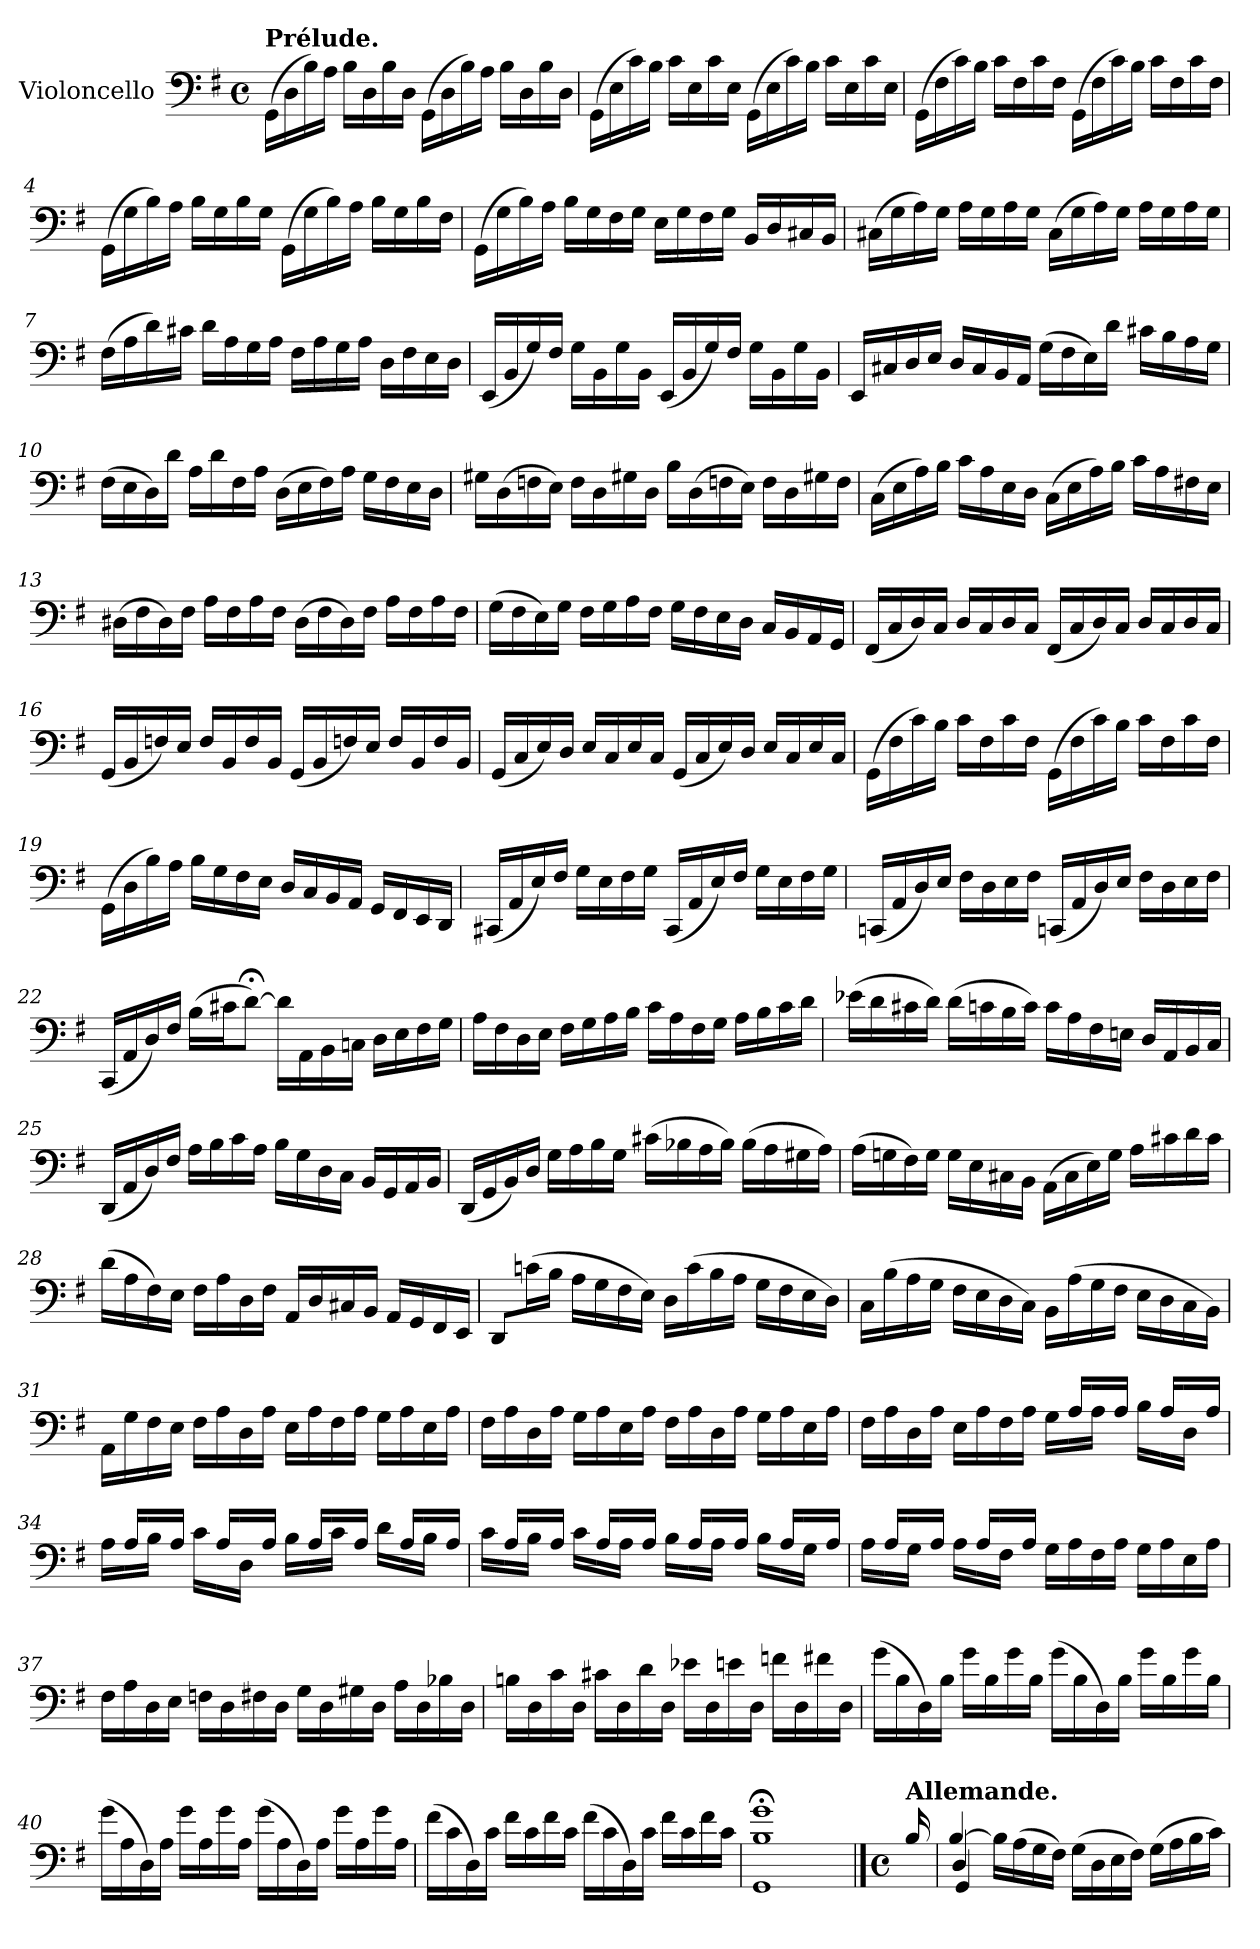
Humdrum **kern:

**kern
*part1
*staff1
*I"Violoncello
*I'Vc.
*clefF4
*k[f#]
*M4/4
*met(c)
=1
!LO:TX:a:B:t=Prélude.
(16GG\LL
16D\
16B\)
16A\JJ
16B\LL
16D\
16B\
16D\JJ
(16GG\LL
16D\
16B\)
16A\JJ
16B\LL
16D\
16B\
16D\JJ
=2
(16GG\LL
16E\
16c\)
16B\JJ
16c\LL
16E\
16c\
16E\JJ
(16GG\LL
16E\
16c\)
16B\JJ
16c\LL
16E\
16c\
16E\JJ
=3
(16GG\LL
16F#\
16c\)
16B\JJ
16c\LL
16F#\
16c\
16F#\JJ
(16GG\LL
16F#\
16c\)
16B\JJ
16c\LL
16F#\
16c\
16F#\JJ
!!LO:LB:g=z
=4
(16GG\LL
16G\
16B\)
16A\JJ
16B\LL
16G\
16B\
16G\JJ
(16GG\LL
16G\
16B\)
16A\JJ
16B\LL
16G\
16B\
16F#\JJ
=5
(16GG\LL
16G\
16B\)
16A\JJ
16B\LL
16G\
16F#\
16G\JJ
16E\LL
16G\
16F#\
16G\JJ
16BB/LL
16D/
16C#X/
16BB/JJ
=6
(16C#X\LL
16G\
16A\)
16G\JJ
16A\LL
16G\
16A\
16G\JJ
(16C#\LL
16G\
16A\)
16G\JJ
16A\LL
16G\
16A\
16G\JJ
=7
(16F#\LL
16A\
16d\)
16c#X\JJ
16d\LL
16A\
16G\
16A\JJ
16F#\LL
16A\
16G\
16A\JJ
16D\LL
16F#\
16E\
16D\JJ
!!LO:LB:g=z
=8
(16EE/LL
16BB/
16G/)
16F#/JJ
16G\LL
16BB\
16G\
16BB\JJ
(16EE/LL
16BB/
16G/)
16F#/JJ
16G\LL
16BB\
16G\
16BB\JJ
=9
16EE/LL
16C#X/
16D/
16E/JJ
16D/LL
16C#/
16BB/
16AA/JJ
(16G\LL
16F#\
16E\)
16d\JJ
16c#X\LL
16B\
16A\
16G\JJ
=10
(16F#\LL
16E\
16D\)
16d\JJ
16A\LL
16d\
16F#\
16A\JJ
(16D\LL
16E\
16F#\)
16A\JJ
16G\LL
16F#\
16E\
16D\JJ
=11
16G#X\LL
(16D\
16Fn\
16E\JJ)
16F\LL
16D\
16G#X\
16D\JJ
16B\LL
(16D\
16Fn\
16E\JJ)
16F\LL
16D\
16G#X\
16F\JJ
!!LO:LB:g=z
=12
(16C\LL
16E\
16A\)
16B\JJ
16c\LL
16A\
16E\
16D\JJ
(16C\LL
16E\
16A\)
16B\JJ
16c\LL
16A\
16F#X\
16E\JJ
=13
(16D#X\LL
16F#\
16D#\)
16F#\JJ
16A\LL
16F#\
16A\
16F#\JJ
(16D#\LL
16F#\
16D#\)
16F#\JJ
16A\LL
16F#\
16A\
16F#\JJ
=14
(16G\LL
16F#\
16E\)
16G\JJ
16F#\LL
16G\
16A\
16F#\JJ
16G\LL
16F#\
16E\
16D\JJ
16C/LL
16BB/
16AA/
16GG/JJ
=15
(16FF#/LL
16C/
16D/)
16C/JJ
16D/LL
16C/
16D/
16C/JJ
(16FF#/LL
16C/
16D/)
16C/JJ
16D/LL
16C/
16D/
16C/JJ
!!LO:LB:g=z
=16
(16GG/LL
16BB/
16Fn/)
16E/JJ
16F/LL
16BB/
16F/
16BB/JJ
(16GG/LL
16BB/
16Fn/)
16E/JJ
16F/LL
16BB/
16F/
16BB/JJ
=17
(16GG/LL
16C/
16E/)
16D/JJ
16E/LL
16C/
16E/
16C/JJ
(16GG/LL
16C/
16E/)
16D/JJ
16E/LL
16C/
16E/
16C/JJ
=18
(16GG\LL
16F#\
16c\)
16B\JJ
16c\LL
16F#\
16c\
16F#\JJ
(16GG\LL
16F#\
16c\)
16B\JJ
16c\LL
16F#\
16c\
16F#\JJ
=19
(16GG\LL
16D\
16B\)
16A\JJ
16B\LL
16G\
16F#\
16E\JJ
16D/LL
16C/
16BB/
16AA/JJ
16GG/LL
16FF#/
16EE/
16DD/JJ
!!LO:LB:g=z
=20
(16CC#X/LL
16AA/
16E/)
16F#/JJ
16G\LL
16E\
16F#\
16G\JJ
(16CC#/LL
16AA/
16E/)
16F#/JJ
16G\LL
16E\
16F#\
16G\JJ
=21
(16CCn/LL
16AA/
16D/)
16E/JJ
16F#\LL
16D\
16E\
16F#\JJ
(16CCn/LL
16AA/
16D/)
16E/JJ
16F#\LL
16D\
16E\
16F#\JJ
=22
(16CC/LL
16AA/
16D/)
16F#/JJ
(16B\LL
16c#X\J
[8d;<\J)
16d\LL]
16AA\
16BB\
16Cn\JJ
16D\LL
16E\
16F#\
16G\JJ
=23
16A\LL
16F#\
16D\
16E\JJ
16F#\LL
16G\
16A\
16B\JJ
16c\LL
16A\
16F#\
16G\JJ
16A\LL
16B\
16c\
16d\JJ
!!LO:LB:g=z
=24
(16e-X\LL
16d\
16c#X\
16d\JJ)
(16d\LL
16cn\
16B\
16c\JJ)
16c\LL
16A\
16F#\
16En\JJ
16D/LL
16AA/
16BB/
16C/JJ
=25
(16DD/LL
16AA/
16D/)
16F#/JJ
16A\LL
16B\
16c\
16A\JJ
16B\LL
16G\
16D\
16C\JJ
16BB/LL
16GG/
16AA/
16BB/JJ
=26
(16DD/LL
16GG/
16BB/)
16D/JJ
16G\LL
16A\
16B\
16G\JJ
(16c#X\LL
16B-X\
16A\
16B-\JJ)
(16B-\LL
16A\
16G#X\
16A\JJ)
!!LO:LB:g=z
=27
(16A\LL
16Gn\
16F#\)
16G\JJ
16G\LL
16E\
16C#X\
16BB\JJ
(16AA\LL
16C#\
16E\)
16G\JJ
16A\LL
16c#X\
16d\
16c#\JJ
=28
(16d\LL
16A\
16F#\)
16E\JJ
16F#\LL
16A\
16D\
16F#\JJ
16AA/LL
16D/
16C#X/
16BB/JJ
16AA/LL
16GG/
16FF#/
16EE/JJ
=29
8DD/L
(16cn\L
16B\JJ
16A\LL
16G\
16F#\
16E\JJ)
16D\LL
(16c\
16B\
16A\JJ
16G\LL
16F#\
16E\
16D\JJ)
!!LO:LB:g=z
=30
16C\LL
(16B\
16A\
16G\JJ
16F#\LL
16E\
16D\
16C\JJ)
16BB\LL
(16A\
16G\
16F#\JJ
16E\LL
16D\
16C\
16BB\JJ)
=31
16AA\LL
16G\
16F#\
16E\JJ
16F#\LL
16A\
16D\
16A\JJ
16E\LL
16A\
16F#\
16A\JJ
16G\LL
16A\
16E\
16A\JJ
=32
16F#\LL
16A\
16D\
16A\JJ
16G\LL
16A\
16E\
16A\JJ
16F#\LL
16A\
16D\
16A\JJ
16G\LL
16A\
16E\
16A\JJ
!!LO:LB:g=z
=33
*^
16F#\LL	2ryy
16A\	.
16D\	.
16A\JJ	.
16E\LL	.
16A\	.
16F#\	.
16A\JJ	.
16ryy	16G\LL
16A/LL	16reyy
16ryy	16A\JJ
16A/JJ	16rAyy
16ryy	16B\LL
16A/LL	16reyy
16ryy	16D\JJ
16A/JJ	16rAyy
=34	=34
16ryy	16A\LL
16A/LL	16reyy
16ryy	16B\JJ
16A/JJ	16rAyy
16ryy	16c\LL
16A/LL	16reyy
16ryy	16D\JJ
16A/JJ	16rAyy
16ryy	16B\LL
16A/LL	16reyy
16ryy	16c\JJ
16A/JJ	16rAyy
16ryy	16d\LL
16A/LL	16reyy
16ryy	16B\JJ
16A/JJ	16rAyy
=35	=35
16ryy	16c\LL
16A/LL	16reyy
16ryy	16B\JJ
16A/JJ	16rAyy
16ryy	16c\LL
16A/LL	16reyy
16ryy	16A\JJ
16A/JJ	16rAyy
16ryy	16B\LL
16A/LL	16reyy
16ryy	16A\JJ
16A/JJ	16rAyy
16ryy	16B\LL
16A/LL	16reyy
16ryy	16G\JJ
16A/JJ	16rAyy
!!LO:LB:g=z	!!
=36	=36
16ryy	16A\LL
16A/LL	16reyy
16ryy	16G\JJ
16A/JJ	16rAyy
16ryy	16A\LL
16A/LL	16reyy
16ryy	16F#\JJ
16A/JJ	16rAyy
16G\LL	2ryy
16A\	.
16F#\	.
16A\JJ	.
16G\LL	.
16A\	.
16E\	.
16A\JJ	.
*v	*v
=37
16F#\LL
16A\
16D\
16E\JJ
16Fn\LL
16D\
16F#X\
16D\JJ
16G\LL
16D\
16G#X\
16D\JJ
16A\LL
16D\
16B-X\
16D\JJ
=38
16Bn\LL
16D\
16c\
16D\JJ
16c#X\LL
16D\
16d\
16D\JJ
16e-X\LL
16D\
16en\
16D\JJ
16fn\LL
16D\
16f#X\
16D\JJ
!!LO:LB:g=z
=39
(16g\LL
16B\
16D\)
16B\JJ
16g\LL
16B\
16g\
16B\JJ
(16g\LL
16B\
16D\)
16B\JJ
16g\LL
16B\
16g\
16B\JJ
=40
(16g\LL
16A\
16D\)
16A\JJ
16g\LL
16A\
16g\
16A\JJ
(16g\LL
16A\
16D\)
16A\JJ
16g\LL
16A\
16g\
16A\JJ
=41
(16f#\LL
16c\
16D\)
16c\JJ
16f#\LL
16c\
16f#\
16c\JJ
(16f#\LL
16c\
16D\)
16c\JJ
16f#\LL
16c\
16f#\
16c\JJ
=42
1GG;< 1B;< 1g;<
!!LO:PB:g=z
==42X1
*M4/4
*met(c)
!LO:TX:a:B:t=Allemande.
16B/
=43
*^
*	*^
[4B/	4D/	4GG/
16B\LL]	4ryy	4ryy
(>16A\	.	.
16G\	.	.
16F#\JJ)	.	.
(>16G\LL	2ryy	2ryy
16D\	.	.
16E\	.	.
16F#\JJ)	.	.
(>16G\LL	.	.
16A\	.	.
16B\	.	.
16c\JJ)	.	.
*v	*v	*v
=
*-
